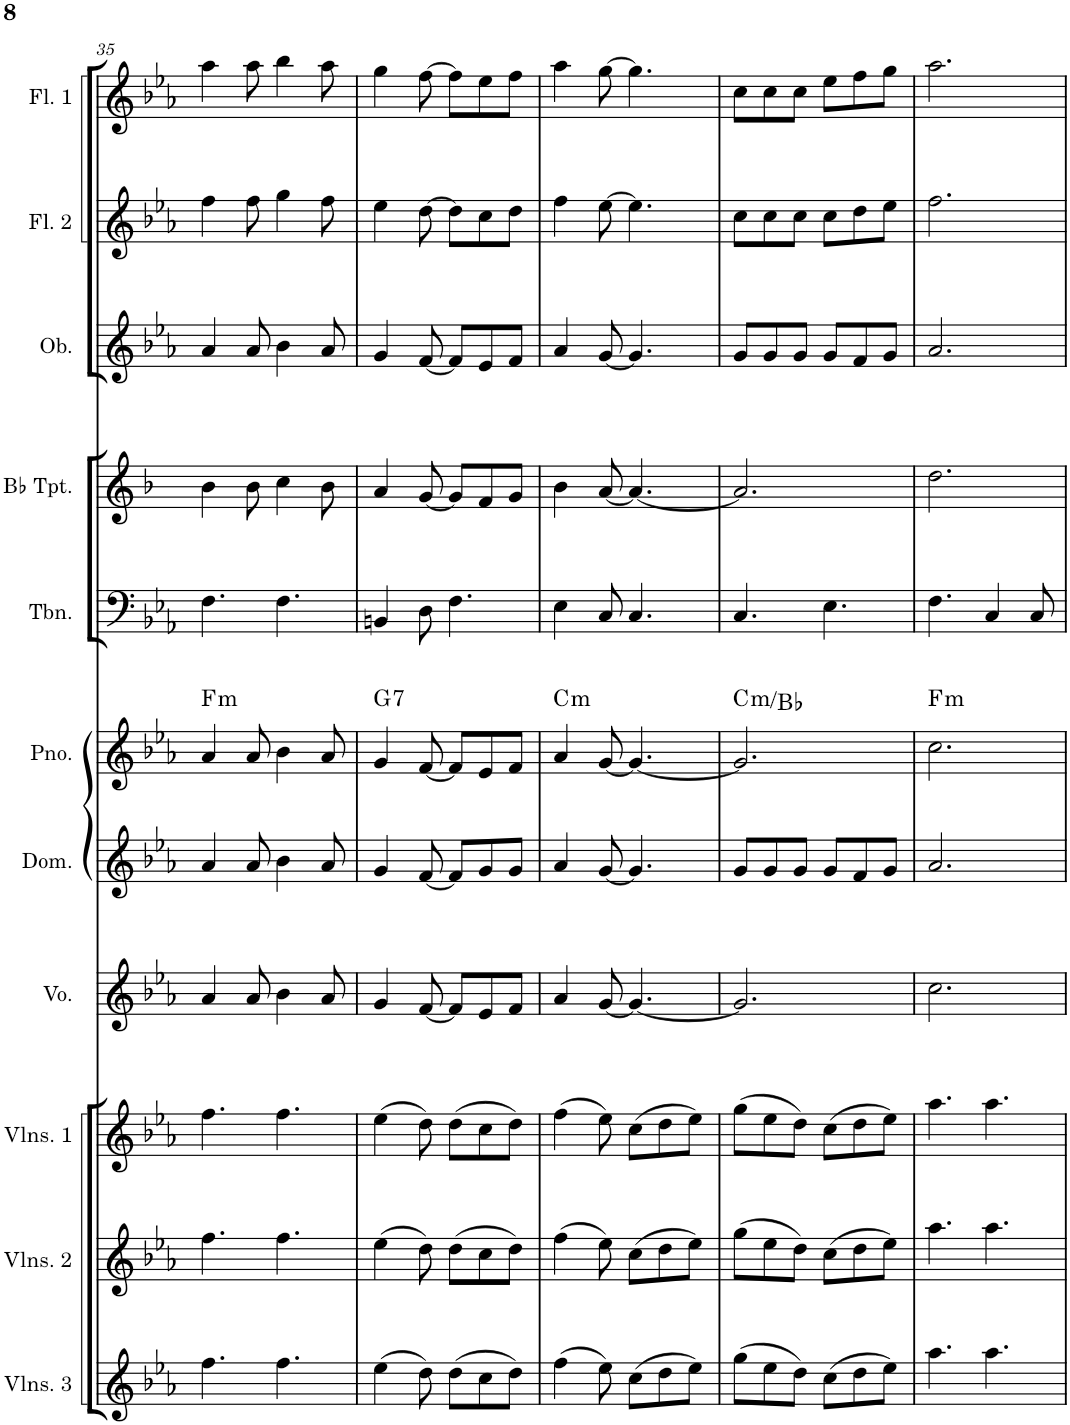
**kern	**kern	**kern	**kern	**kern	**kern	**harte	**kern	**kern	**kern	**kern	**kern
*part11	*part10	*part9	*part8	*part7	*part6	*part6	*part5	*part4	*part3	*part2	*part1
*staff11	*staff10	*staff9	*staff8	*staff7	*staff6	*	*staff5	*staff4	*staff3	*staff2	*staff1
*I"Violins 3	*I"Violins 2	*I"Violins 1	*I"Voice	*I"Domra	*I"Piano	*	*I"Trombone	*I"Bb Trumpet	*I"Oboe	*I"Flute 2	*I"Flute 1
*I'Vlns. 3	*I'Vlns. 2	*I'Vlns. 1	*I'Vo.	*I'Dom.	*I'Pno.	*	*I'Tbn.	*I'Bb Tpt.	*I'Ob.	*I'Fl. 2	*I'Fl. 1
!!LO:PB:g=z
*clefG2	*clefG2	*clefG2	*clefG2	*clefG2	*clefG2	*	*clefF4	*clefG2	*clefG2	*clefG2	*clefG2
*	*	*	*	*	*	*	*	*Trd1c2	*	*	*
*k[b-e-a-]	*k[b-e-a-]	*k[b-e-a-]	*k[b-e-a-]	*k[b-e-a-]	*k[b-e-a-]	*	*k[b-e-a-]	*k[b-]	*k[b-e-a-]	*k[b-e-a-]	*k[b-e-a-]
*M6/8	*M6/8	*M6/8	*M6/8	*M6/8	*M6/8	*	*M6/8	*M6/8	*M6/8	*M6/8	*M6/8
=35	=35	=35	=35	=35	=35	=35	=35	=35	=35	=35	=35
!	!	!	!	!	!	!LO:H:kt=m	!	!	!	!	!
4.ff\	4.ff\	4.ff\	4a-/	4a-/	4a-/	F:min	4.F\	4b-\	4a-/	4ff\	4aa-\
.	.	.	8a-/	8a-/	8a-/	.	.	8b-\	8a-/	8ff\	8aa-\
4.ff\	4.ff\	4.ff\	4b-\	4b-\	4b-\	.	4.F\	4cc\	4b-\	4gg\	4bb-\
.	.	.	8a-/	8a-/	8a-/	.	.	8b-\	8a-/	8ff\	8aa-\
=36	=36	=36	=36	=36	=36	=36	=36	=36	=36	=36	=36
!	!	!	!	!	!	!LO:H:kt=7	!	!	!	!	!
(4ee-\	(4ee-\	(4ee-\	4g/	4g/	4g/	G:7	4BBn/	4a/	4g/	4ee-\	4gg\
8dd\)	8dd\)	8dd\)	[8f/	[8f/	[8f/	.	8D\	[8g/	[8f/	[8dd\	[8ff\
(8dd\L	(8dd\L	(8dd\L	8f/L]	8f/L]	8f/L]	.	4.F\	8g/L]	8f/L]	8dd\L]	8ff\L]
8cc\	8cc\	8cc\	8e-/	8g/	8e-/	.	.	8f/	8e-/	8cc\	8ee-\
8dd\J)	8dd\J)	8dd\J)	8f/J	8g/J	8f/J	.	.	8g/J	8f/J	8dd\J	8ff\J
=37	=37	=37	=37	=37	=37	=37	=37	=37	=37	=37	=37
!	!	!	!	!	!	!LO:H:kt=m	!	!	!	!	!
(4ff\	(4ff\	(4ff\	4a-/	4a-/	4a-/	C:min	4E-\	4b-\	4a-/	4ff\	4aa-\
8ee-\)	8ee-\)	8ee-\)	[8g/	[8g/	[8g/	.	8C/	[8a/	[8g/	[8ee-\	[8gg\
(8cc\L	(8cc\L	(8cc\L	4.g/_	4.g/]	4.g/_	.	4.C/	4.a/_	4.g/]	4.ee-\]	4.gg\]
8dd\	8dd\	8dd\	.	.	.	.	.	.	.	.	.
8ee-\J)	8ee-\J)	8ee-\J)	.	.	.	.	.	.	.	.	.
=38	=38	=38	=38	=38	=38	=38	=38	=38	=38	=38	=38
!	!	!	!	!	!	!LO:H:kt=m	!	!	!	!	!
(8gg\L	(8gg\L	(8gg\L	2.g/]	8g/L	2.g/]	C:min/b7	4.C/	2.a/]	8g/L	8cc\L	8cc\L
8ee-\	8ee-\	8ee-\	.	8g/	.	.	.	.	8g/	8cc\	8cc\
8dd\J)	8dd\J)	8dd\J)	.	8g/J	.	.	.	.	8g/J	8cc\J	8cc\J
(8cc\L	(8cc\L	(8cc\L	.	8g/L	.	.	4.E-\	.	8g/L	8cc\L	8ee-\L
8dd\	8dd\	8dd\	.	8f/	.	.	.	.	8f/	8dd\	8ff\
8ee-\J)	8ee-\J)	8ee-\J)	.	8g/J	.	.	.	.	8g/J	8ee-\J	8gg\J
=39	=39	=39	=39	=39	=39	=39	=39	=39	=39	=39	=39
!	!	!	!	!	!	!LO:H:kt=m	!	!	!	!	!
4.aa-\	4.aa-\	4.aa-\	2.cc\	2.a-/	2.cc\	F:min	4.F\	2.dd\	2.a-/	2.ff\	2.aa-\
4.aa-\	4.aa-\	4.aa-\	.	.	.	.	4C/	.	.	.	.
.	.	.	.	.	.	.	8C/	.	.	.	.
=	=	=	=	=	=	=	=	=	=	=	=
*-	*-	*-	*-	*-	*-	*-	*-	*-	*-	*-	*-
